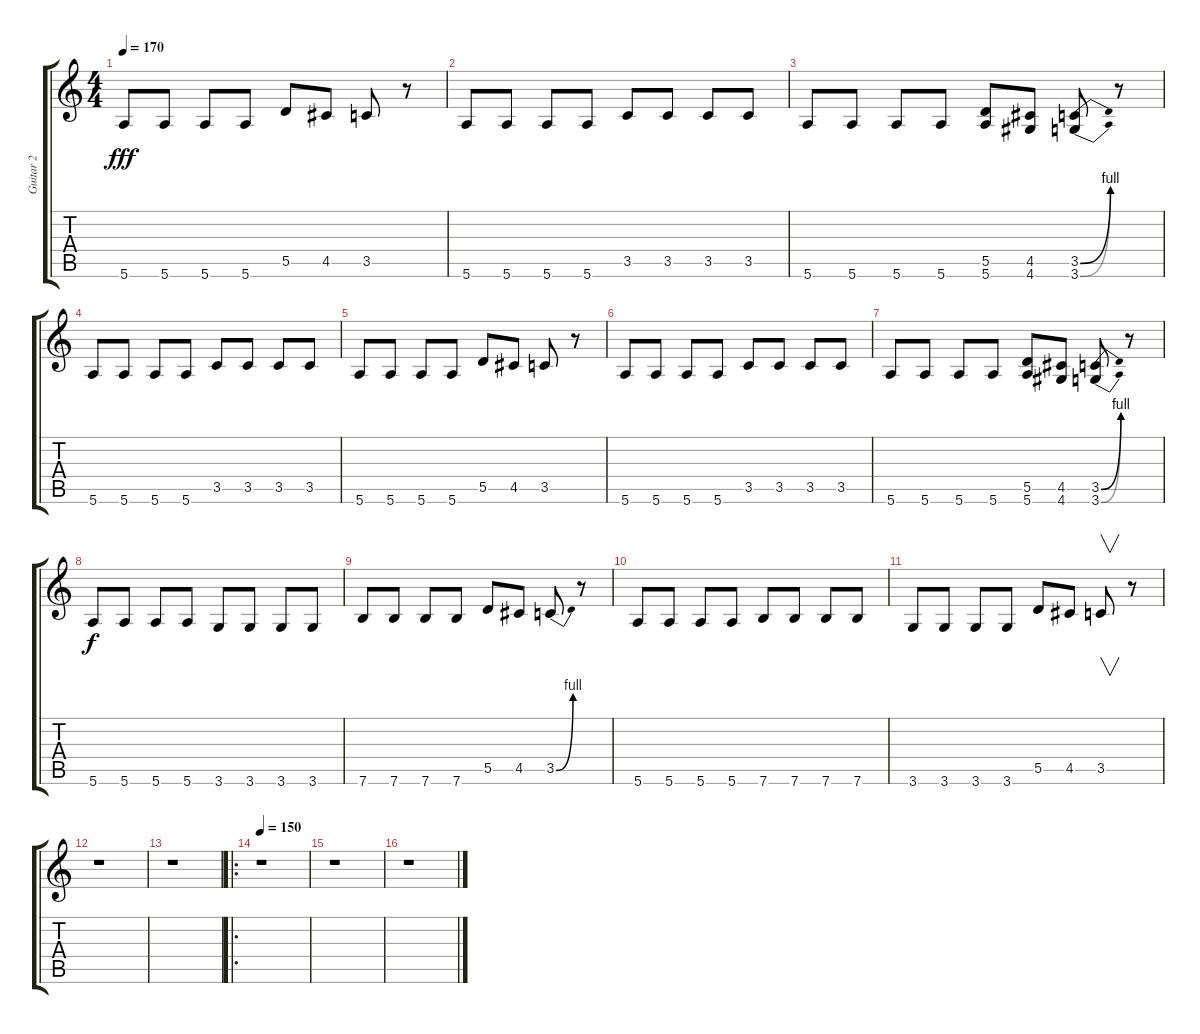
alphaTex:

\track ("Guitar 2" "Guitar 2") {instrument electricguitarclean}
\staff {score tabs}
\tuning (E4 B3 G3 D3 A2 E2) {hide}
\ts (4 4)
\tempo 170
\clef g2
\ks c
5.6.8{dy fff} 5.6.8 5.6.8 5.6.8 5.5.8 4.5.8 3.5.8 r.8 |
5.6.8 5.6.8 5.6.8 5.6.8 3.5.8 3.5.8 3.5.8 3.5.8 |
5.6.8 5.6.8 5.6.8 5.6.8 (5.5 5.6).8 (4.5 4.6).8 (3.5{be (bend 0 0 60 4)} 3.6{be (bend 0 0 60 4)}).8 r.8 |
5.6.8 5.6.8 5.6.8 5.6.8 3.5.8 3.5.8 3.5.8 3.5.8 |
5.6.8 5.6.8 5.6.8 5.6.8 5.5.8 4.5.8 3.5.8 r.8 |
5.6.8 5.6.8 5.6.8 5.6.8 3.5.8 3.5.8 3.5.8 3.5.8 |
5.6.8 5.6.8 5.6.8 5.6.8 (5.5 5.6).8 (4.5 4.6).8 (3.5{be (bend 0 0 60 4)} 3.6{be (bend 0 0 60 4)}).8 r.8 |
5.6.8{dy f} 5.6.8 5.6.8 5.6.8 3.6.8 3.6.8 3.6.8 3.6.8 |
7.6.8 7.6.8 7.6.8 7.6.8 5.5.8 4.5.8 3.5{be (bend 0 0 60 4)}.8 r.8 |
5.6.8 5.6.8 5.6.8 5.6.8 7.6.8 7.6.8 7.6.8 7.6.8 |
3.6.8 3.6.8 3.6.8 3.6.8 5.5.8 4.5.8 3.5.8{v} r.8 |
r.1 |
r.1 |
\ro
\tempo 150
r.1 |
r.1 |
r.1
